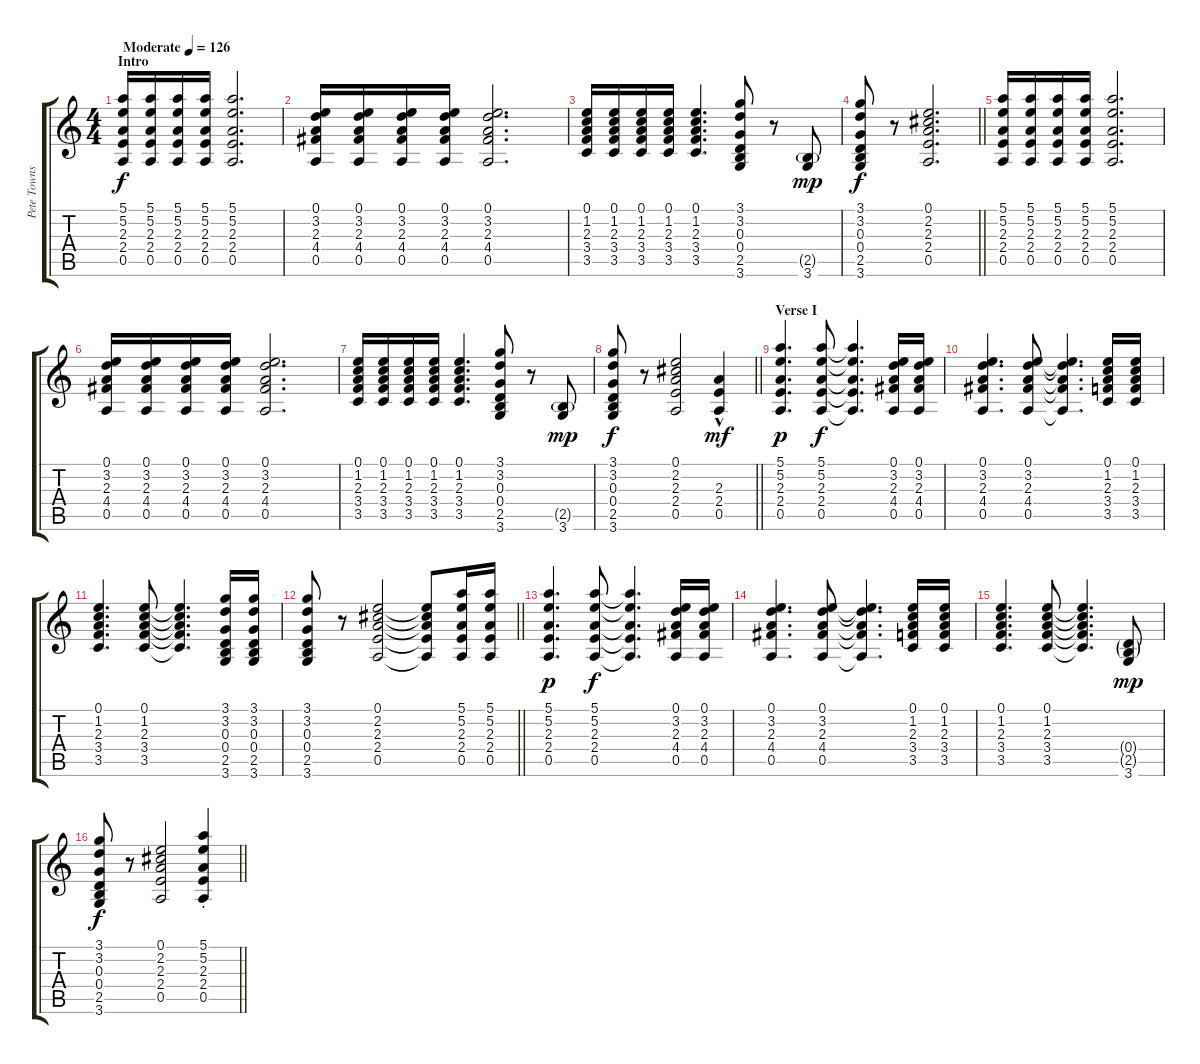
\track ("Pete Townshend" "Pete Towns") {instrument electricguitarclean}
\staff {score tabs}
\tuning (E4 B3 G3 D3 A2 E2) {hide}
\ts (4 4)
\section ("" "Intro")
\tempo (126 "Moderate")
\clef g2
\ks c
(5.1 5.2 2.3 2.4 0.5).16{dy f instrument electricguitarclean} (5.1 5.2 2.3 2.4 0.5).16 (5.1 5.2 2.3 2.4 0.5).16 (5.1 5.2 2.3 2.4 0.5).16 (5.1 5.2 2.3 2.4 0.5).2{d} |
(0.1 3.2 2.3 4.4 0.5).16 (0.1 3.2 2.3 4.4 0.5).16 (0.1 3.2 2.3 4.4 0.5).16 (0.1 3.2 2.3 4.4 0.5).16 (0.1 3.2 2.3 4.4 0.5).2{d} |
(0.1 1.2 2.3 3.4 3.5).16 (0.1 1.2 2.3 3.4 3.5).16 (0.1 1.2 2.3 3.4 3.5).16 (0.1 1.2 2.3 3.4 3.5).16 (0.1 1.2 2.3 3.4 3.5).4{d} (3.1 3.2 0.3 0.4 2.5 3.6).8 r.8 (2.5{g} 3.6).8{dy mp} |
\barLineRight lightlight
(3.1 3.2 0.3 0.4 2.5 3.6).8{dy f} r.8 (0.1 2.2 2.3 2.4 0.5).2{d} |
(5.1 5.2 2.3 2.4 0.5).16 (5.1 5.2 2.3 2.4 0.5).16 (5.1 5.2 2.3 2.4 0.5).16 (5.1 5.2 2.3 2.4 0.5).16 (5.1 5.2 2.3 2.4 0.5).2{d} |
(0.1 3.2 2.3 4.4 0.5).16 (0.1 3.2 2.3 4.4 0.5).16 (0.1 3.2 2.3 4.4 0.5).16 (0.1 3.2 2.3 4.4 0.5).16 (0.1 3.2 2.3 4.4 0.5).2{d} |
(0.1 1.2 2.3 3.4 3.5).16 (0.1 1.2 2.3 3.4 3.5).16 (0.1 1.2 2.3 3.4 3.5).16 (0.1 1.2 2.3 3.4 3.5).16 (0.1 1.2 2.3 3.4 3.5).4{d} (3.1 3.2 0.3 0.4 2.5 3.6).8 r.8 (2.5{g} 3.6).8{dy mp} |
\barLineRight lightlight
(3.1 3.2 0.3 0.4 2.5 3.6).8{dy f} r.8 (0.1 2.2 2.3 2.4 0.5).2 (2.3{hac} 2.4{hac} 0.5{hac}).4{dy mf} |
\section ("" "Verse I")
(5.1 5.2 2.3 2.4 0.5).4{d dy p} (5.1 5.2 2.3 2.4 0.5).8{dy f} (5.1{t} 5.2{t} 2.3{t} 2.4{t} 0.5{t}).4{d} (0.1 3.2 2.3 4.4 0.5).16 (0.1 3.2 2.3 4.4 0.5).16 |
(0.1 3.2 2.3 4.4 0.5).4{d} (0.1 3.2 2.3 4.4 0.5).8 (0.1{t} 3.2{t} 2.3{t} 4.4{t} 0.5{t}).4{d} (0.1 1.2 2.3 3.4 3.5).16 (0.1 1.2 2.3 3.4 3.5).16 |
(0.1 1.2 2.3 3.4 3.5).4{d} (0.1 1.2 2.3 3.4 3.5).8 (0.1{t} 1.2{t} 2.3{t} 3.4{t} 3.5{t}).4{d} (3.1 3.2 0.3 0.4 2.5 3.6).16 (3.1 3.2 0.3 0.4 2.5 3.6).16 |
\barLineRight lightlight
(3.1 3.2 0.3 0.4 2.5 3.6).8 r.8 (0.1 2.2 2.3 2.4 0.5).2 (0.1{t} 2.2{t} 2.3{t} 2.4{t} 0.5{t}).8 (5.1 5.2 2.3 2.4 0.5).16 (5.1 5.2 2.3 2.4 0.5).16 |
(5.1 5.2 2.3 2.4 0.5).4{d dy p} (5.1 5.2 2.3 2.4 0.5).8{dy f} (5.1{t} 5.2{t} 2.3{t} 2.4{t} 0.5{t}).4{d} (0.1 3.2 2.3 4.4 0.5).16 (0.1 3.2 2.3 4.4 0.5).16 |
(0.1 3.2 2.3 4.4 0.5).4{d} (0.1 3.2 2.3 4.4 0.5).8 (0.1{t} 3.2{t} 2.3{t} 4.4{t} 0.5{t}).4{d} (0.1 1.2 2.3 3.4 3.5).16 (0.1 1.2 2.3 3.4 3.5).16 |
(0.1 1.2 2.3 3.4 3.5).4{d} (0.1 1.2 2.3 3.4 3.5).8 (0.1{t} 1.2{t} 2.3{t} 3.4{t} 3.5{t}).4{d} (0.4{g} 2.5{g} 3.6).8{dy mp} |
\barLineRight lightlight
(3.1 3.2 0.3 0.4 2.5 3.6).8{dy f} r.8 (0.1 2.2 2.3 2.4 0.5).2 (5.1{st} 5.2{st} 2.3{st} 2.4{st} 0.5{st}).4
